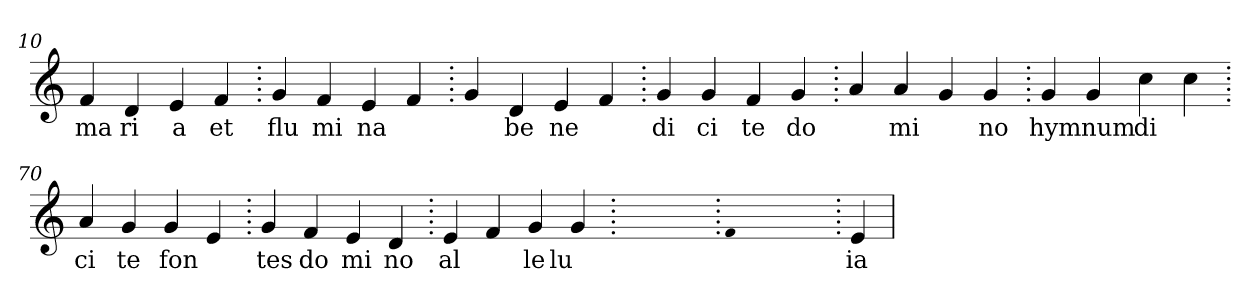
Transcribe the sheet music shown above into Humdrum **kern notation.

**kern	**text
*part1	*part1
*staff1	*staff1
*clefG2	*
=10.	=10.
4f	ma
4d	ri
4e	a
4f	et
=20.	=20.
4g	flu
4f	mi
4e	na
4f	.
=30.	=30.
4g	.
4d	be
4e	ne
4f	.
=40.	=40.
4g	di
4g	ci
4f	te
4g	do
=50.	=50.
4a	.
4a	mi
4g	.
4g	no
=60.	=60.
4g	hym
4g	num
4cc	di
4cc	.
=70.	=70.
4a	ci
4g	te
4g	fon
4e	.
=80.	=80.
4g	tes
4f	do
4e	mi
4d	no
=90.	=90.
4e	al
4f	.
4g	le
4g	lu
=100.	=100.
1ryy	.
=100.	=100.
qqf	.
1ryy	.
=100.	=100.
4e	ia
=	=
*-	*-
